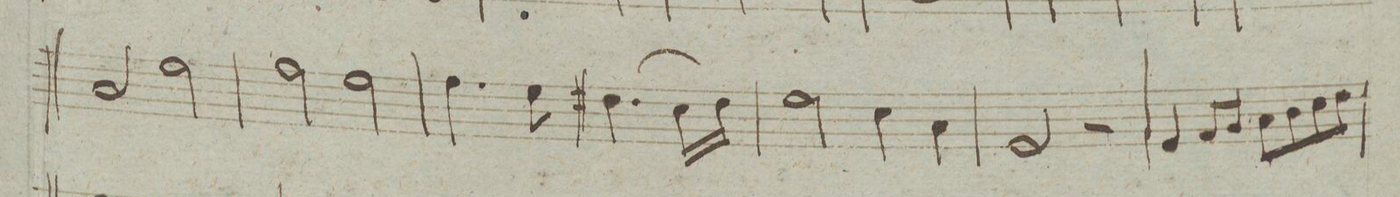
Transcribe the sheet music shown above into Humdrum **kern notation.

**kern	**dynam
*I"Baſso	*
*clefF4	*
*k[]	*
*met(c|)	*
*M2/2	*
2C/	.
2G\	.
=210	=210
2A\	.
2G\	.
=211	=211
4.A\	.
8G\	.
(4.F#X\	.
16E\LL	.
16F#\JJ)	.
=212	=212
2G\	.
4E\	.
4C\	.
=213	=213
2GG/	.
2r	.
=214	=214
4GG/	.
8AA/L	.
8BB/J	.
8C\L	.
8D\	.
8E\	.
8F\J	.
=215	=215
*-	*-
